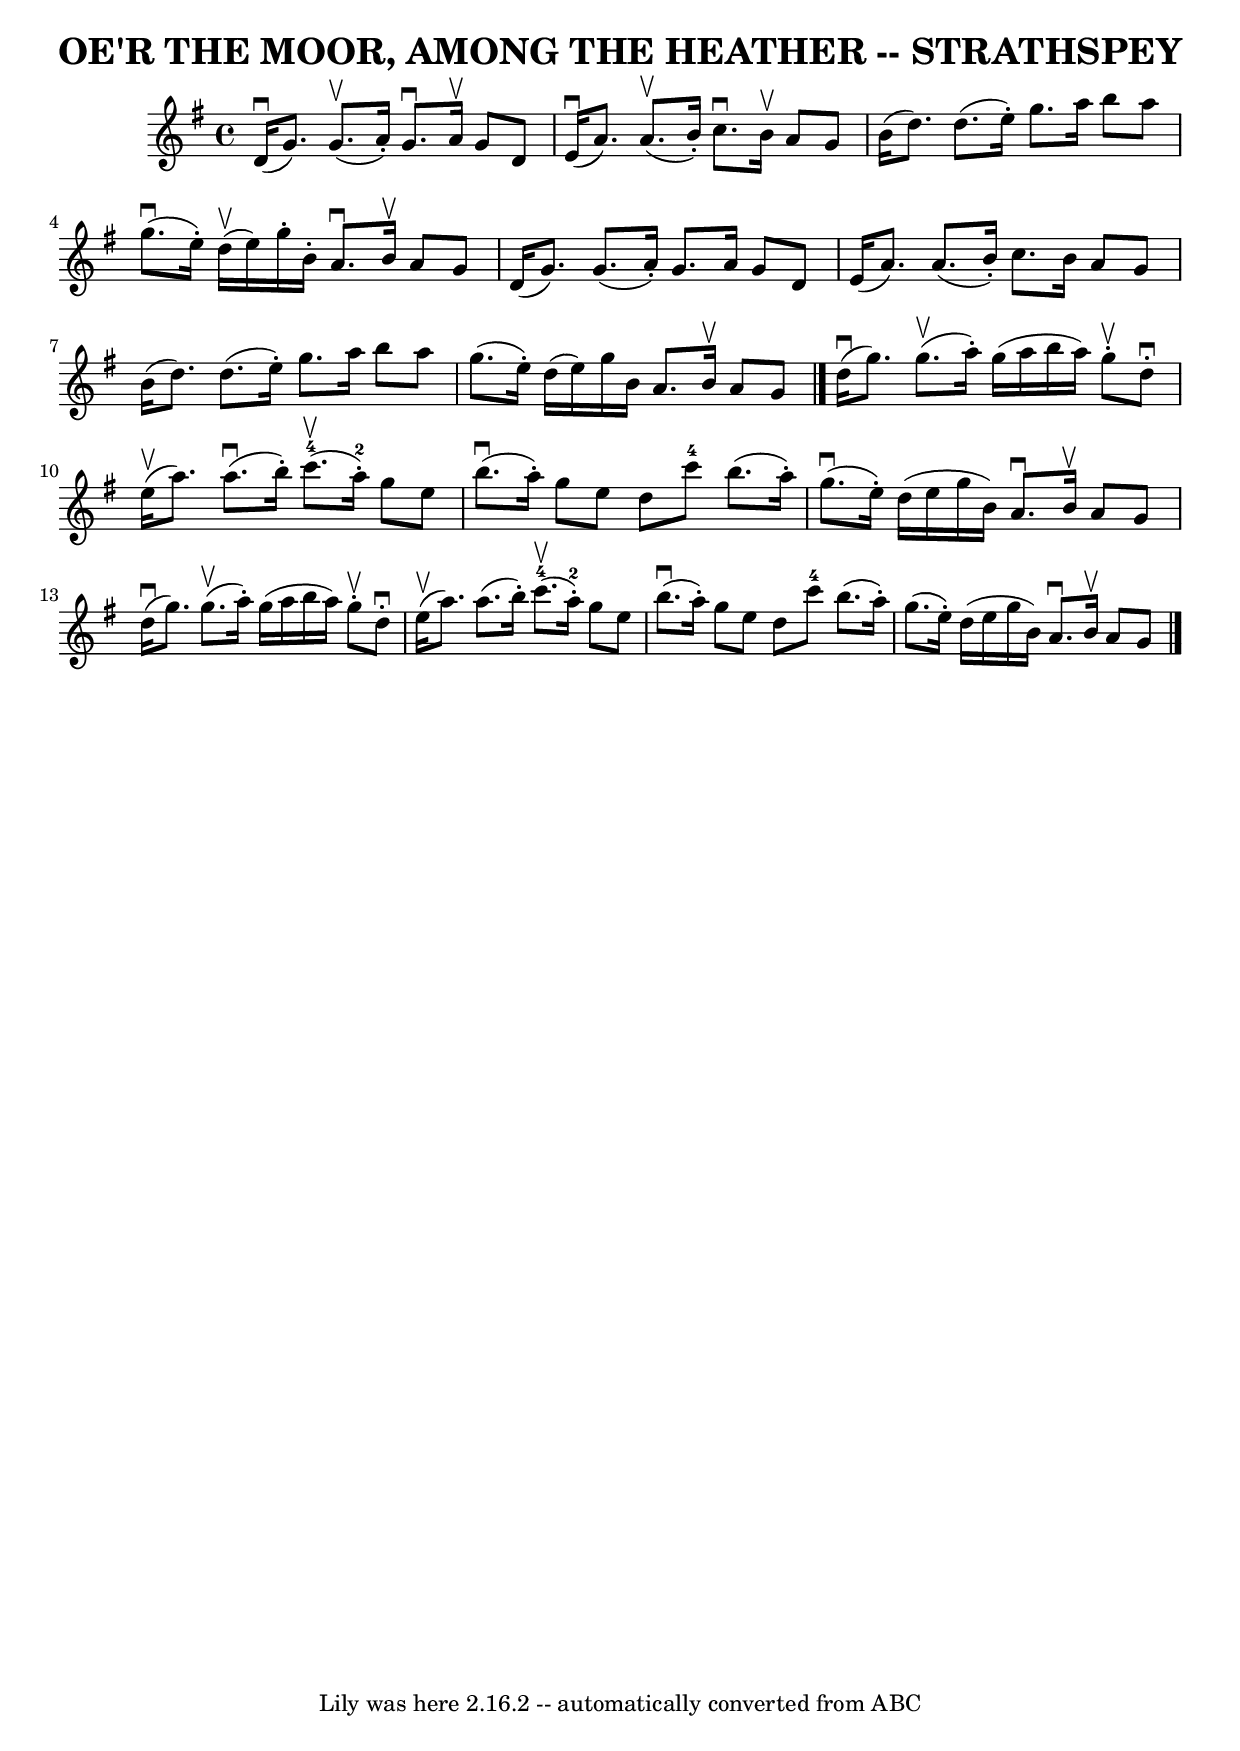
\version "2.16.2"
\include "Mammoth.ily"
\header {
  %% book = "Ryan's Mammoth Collection of Fiddle Tunes"
  crossRefNumber = "1"
  footnotes = ""
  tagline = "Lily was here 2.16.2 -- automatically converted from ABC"
  title = "OE'R THE MOOR, AMONG THE HEATHER -- STRATHSPEY"

}
voicedefault =  {


  \override Staff.TimeSignature #'style = #'C
  \time 4/4 
  \key g \major
  d'16 (^\downbow g'8.) g'8. (^\upbow   
  a'16-.) g'8.^\downbow a'16^\upbow g'8 d'8    |
  e'16 
  (^\downbow a'8.) a'8. (^\upbow b'16-.) c''8.^\downbow b'16^\upbow a'8 g'8    |
  b'16 (d''8.) d''8. (e''16-.) 
  g''8. a''16 b''8 a''8    |
  g''8. (^\downbow e''16-.) 
  d''16 (^\upbow e''16) g''16-. b'16-. a'8.^\downbow b'16^\upbow a'8 g'8    |
  d'16 (g'8.) g'8. (a'16-.)   
  g'8. a'16 g'8 d'8    |
  e'16 (a'8.) a'8. (b'16-.-) c''8. b'16 a'8 g'8    |
  b'16 (d''8.) d''8. (
  e''16-.) g''8. a''16 b''8 a''8    |
  g''8. (e''16-.-) d''16 (e''16) g''16 b'16 a'8. b'16^\upbow a'8 g'8   
  \bar "|." d''16 (^\downbow g''8.) g''8. (^\upbow a''16-.)  
  g''16 (a''16 b''16 a''16) g''8^\upbow-. d''8^\downbow-.   
  |
  e''16 (^\upbow a''8.) a''8. (^\downbow b''16-.)      
  c'''8.-4(^\upbow a''16-2-.) g''8 e''8    |
  b''8. 
  (^\downbow a''16-.) g''8 e''8 d''8 c'''8-4 b''8. (a''16-.)   |
  g''8. (^\downbow e''16-.) d''16 (e''16 g''16  
  b'16) a'8.^\downbow b'16^\upbow a'8 g'8    |
  d''16 
  (^\downbow g''8.) g''8. (^\upbow a''16-.) g''16 (a''16    
  b''16 a''16) g''8^\upbow-. d''8^\downbow-.   |
  e''16 
  (^\upbow a''8.) a''8. (b''16-.) c'''8.-4(^\upbow a''16-2-.) g''8 e''8    |
  b''8. (^\downbow a''16-.)   
  g''8 e''8 d''8 c'''8-4 b''8. (a''16-.)   |
  g''8. (
  e''16-.) d''16 (e''16 g''16 b'16) a'8.^\downbow b'16^\upbow a'8 g'8    \bar "|."   

}

\score{
  <<

    \context Staff="default"
    {
      \voicedefault 
      
    }

  >>
  \layout {
    
  }
  \midi {
  }

}
